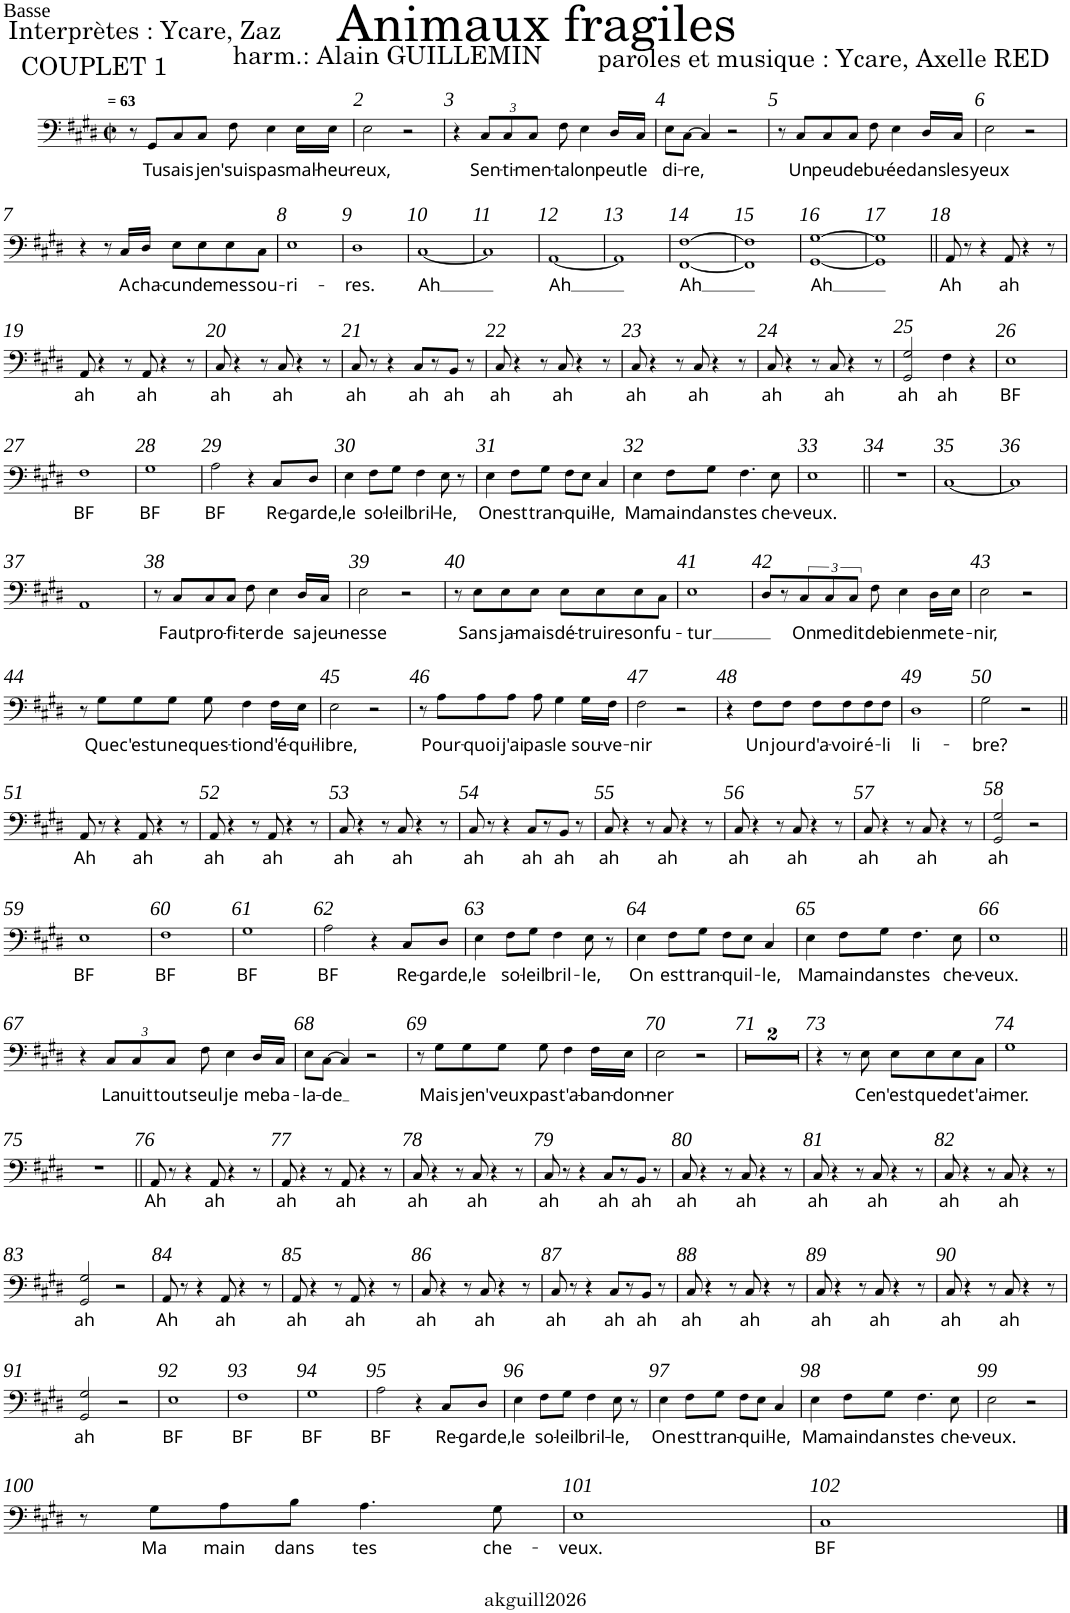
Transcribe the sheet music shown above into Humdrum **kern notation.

**kern	**text
*part1	*part1
*staff1	*staff1
*I"Basse	*
*I'B.	*
*clefF4	*
*k[f#c#g#d#]	*
*c#:	*
*M2/2	*
*met(c|)	*
=1	=1
!LO:TX:a:B:t== 63	!
8r	.
!	!LO:LY:b
8GG#/L	Tu
!	!LO:LY:b
8C#/	sais
!	!LO:LY:b
8C#/J	je
!	!LO:LY:b
8F#\	n'suis
!	!LO:LY:b
4E\	pas
!	!LO:LY:b
16E\LL	mal-
!	!LO:LY:b
16E\JJ	-heu-
=2	=2
!	!LO:LY:b
2E\	-reux,
2r	.
=3	=3
4r	.
*Xbrackettup	*
!	!LO:LY:b
12C#/L	Sen-
!	!LO:LY:b
12C#/	-ti-
!	!LO:LY:b
12C#/J	-men-
!	!LO:LY:b
8F#\	-tal
!	!LO:LY:b
4E\	on
!	!LO:LY:b
16D#/LL	peut
!	!LO:LY:b
16C#/JJ	le
=4	=4
!	!LO:LY:b
8E\L	di-
!	!LO:LY:b
[8C#\J	-re,
4C#/]	.
2r	.
=5	=5
8r	.
!	!LO:LY:b
8C#/L	Un
!	!LO:LY:b
8C#/	peu
!	!LO:LY:b
8C#/J	de
!	!LO:LY:b
8F#\	bu-
!	!LO:LY:b
4E\	-ée
!	!LO:LY:b
16D#/LL	dans
!	!LO:LY:b
16C#/JJ	les
=6	=6
!	!LO:LY:b
2E\	yeux
2r	.
!!LO:LB:g=z
=7	=7
4r	.
8r	.
!	!LO:LY:b
16C#/LL	A
!	!LO:LY:b
16D#/JJ	cha-
!	!LO:LY:b
8E\L	-cun
!	!LO:LY:b
8E\	de
!	!LO:LY:b
8E\	mes
!	!LO:LY:b
8C#\J	sou-
=8	=8
!	!LO:LY:b
1E	-ri-
=9	=9
!	!LO:LY:b
1D#	-res.
=10	=10
!	!LO:LY:b
[1C#	Ah
=11	=11
1C#]	.
=12	=12
!	!LO:LY:b
[1AA	Ah
=13	=13
1AA]	.
=14	=14
!	!LO:LY:b
[1FF# [1F#	Ah
=15	=15
1FF#] 1F#]	.
=16	=16
!	!LO:LY:b
[1GG# [1G#	Ah
=17	=17
1GG#] 1G#]	.
=18||	=18||
!	!LO:LY:b
8AA/	Ah
8r	.
4r	.
!	!LO:LY:b
8AA/	ah
4r	.
8r	.
!!LO:LB:g=z
=19	=19
!	!LO:LY:b
8AA/	ah
4r	.
8r	.
!	!LO:LY:b
8AA/	ah
4r	.
8r	.
=20	=20
!	!LO:LY:b
8C#/	ah
4r	.
8r	.
!	!LO:LY:b
8C#/	ah
4r	.
8r	.
=21	=21
!	!LO:LY:b
8C#/	ah
8r	.
4r	.
!	!LO:LY:b
8C#/L	ah
8r	.
!	!LO:LY:b
8BB/J	ah
8r	.
=22	=22
!	!LO:LY:b
8C#/	ah
4r	.
8r	.
!	!LO:LY:b
8C#/	ah
4r	.
8r	.
=23	=23
!	!LO:LY:b
8C#/	ah
4r	.
8r	.
!	!LO:LY:b
8C#/	ah
4r	.
8r	.
=24	=24
!	!LO:LY:b
8C#/	ah
4r	.
8r	.
!	!LO:LY:b
8C#/	ah
4r	.
8r	.
=25	=25
!	!LO:LY:b
2GG#/ 2G#/	ah
!	!LO:LY:b
4F#\	ah
4r	.
=26	=26
!	!LO:LY:b
1E	BF
!!LO:LB:g=z
=27	=27
!	!LO:LY:b
1F#	BF
=28	=28
!	!LO:LY:b
1G#	BF
=29	=29
!	!LO:LY:b
2A\	BF
4r	.
!	!LO:LY:b
8C#/L	Re-
!	!LO:LY:b
8D#/J	-garde,
=30	=30
!	!LO:LY:b
4E\	le
!	!LO:LY:b
8F#\L	so-
!	!LO:LY:b
8G#\J	-leil
!	!LO:LY:b
4F#\	bril-
!	!LO:LY:b
8E\	-le,
8r	.
=31	=31
!	!LO:LY:b
4E\	On
!	!LO:LY:b
8F#\L	est
!	!LO:LY:b
8G#\J	tran-
!	!LO:LY:b
8F#\L	-quil-
8E\J	.
!	!LO:LY:b
4C#/	-le,
=32	=32
!	!LO:LY:b
4E\	Ma
!	!LO:LY:b
8F#\L	main
!	!LO:LY:b
8G#\J	dans
!	!LO:LY:b
4.F#\	tes
!	!LO:LY:b
8E\	che-
=33	=33
!	!LO:LY:b
1E	-veux.
=34||	=34||
1r	.
=35	=35
[1C#	.
=36	=36
1C#]	.
!!LO:LB:g=z
=37	=37
1AA	.
=38	=38
8r	.
!	!LO:LY:b
8C#/L	Faut
!	!LO:LY:b
8C#/	pro-
!	!LO:LY:b
8C#/J	-fi-
!	!LO:LY:b
8F#\	-ter
!	!LO:LY:b
4E\	de
!	!LO:LY:b
16D#/LL	sa
!	!LO:LY:b
16C#/JJ	jeu-
=39	=39
!	!LO:LY:b
2E\	-nesse
2r	.
=40	=40
8r	.
!	!LO:LY:b
8E\L	Sans
!	!LO:LY:b
8E\	ja-
!	!LO:LY:b
8E\J	-mais
!	!LO:LY:b
8E\L	dé-
!	!LO:LY:b
8E\	-truire
!	!LO:LY:b
8E\	son
!	!LO:LY:b
8C#\J	fu-
=41	=41
!	!LO:LY:b
1E	-tur
=42	=42
8D#/L	.
8r	.
*brackettup	*
!	!LO:LY:b
12C#/	On
!	!LO:LY:b
12C#/	me
!	!LO:LY:b
12C#/J	dit
!	!LO:LY:b
8F#\	de
!	!LO:LY:b
4E\	bien
!	!LO:LY:b
16D#\LL	me
!	!LO:LY:b
16E\JJ	te-
=43	=43
!	!LO:LY:b
2E\	-nir,
2r	.
!!LO:LB:g=z
=44	=44
8r	.
!	!LO:LY:b
8G#\L	Que
!	!LO:LY:b
8G#\	c'est
!	!LO:LY:b
8G#\J	une
!	!LO:LY:b
8G#\	ques-
!	!LO:LY:b
4F#\	-tion
!	!LO:LY:b
16F#\LL	d'é-
!	!LO:LY:b
16E\JJ	-qui-
=45	=45
!	!LO:LY:b
2E\	-libre,
2r	.
=46	=46
8r	.
!	!LO:LY:b
8A\L	Pour-
!	!LO:LY:b
8A\	-quoi
!	!LO:LY:b
8A\J	j'ai
!	!LO:LY:b
8A\	pas
!	!LO:LY:b
4G#\	le
!	!LO:LY:b
16G#\LL	sou-
!	!LO:LY:b
16F#\JJ	-ve-
=47	=47
!	!LO:LY:b
2F#\	-nir
2r	.
=48	=48
4r	.
!	!LO:LY:b
8F#\L	Un
!	!LO:LY:b
8F#\J	jour
!	!LO:LY:b
8F#\L	d'a-
!	!LO:LY:b
8F#\	-voir
!	!LO:LY:b
8F#\	é-
!	!LO:LY:b
8F#\J	-li
=49	=49
!	!LO:LY:b
1D#	li-
=50	=50
!	!LO:LY:b
2G#\	-bre?
2r	.
!!LO:LB:g=z
=51||	=51||
!	!LO:LY:b
8AA/	Ah
8r	.
4r	.
!	!LO:LY:b
8AA/	ah
4r	.
8r	.
=52	=52
!	!LO:LY:b
8AA/	ah
4r	.
8r	.
!	!LO:LY:b
8AA/	ah
4r	.
8r	.
=53	=53
!	!LO:LY:b
8C#/	ah
4r	.
8r	.
!	!LO:LY:b
8C#/	ah
4r	.
8r	.
=54	=54
!	!LO:LY:b
8C#/	ah
8r	.
4r	.
!	!LO:LY:b
8C#/L	ah
8r	.
!	!LO:LY:b
8BB/J	ah
8r	.
=55	=55
!	!LO:LY:b
8C#/	ah
4r	.
8r	.
!	!LO:LY:b
8C#/	ah
4r	.
8r	.
=56	=56
!	!LO:LY:b
8C#/	ah
4r	.
8r	.
!	!LO:LY:b
8C#/	ah
4r	.
8r	.
=57	=57
!	!LO:LY:b
8C#/	ah
4r	.
8r	.
!	!LO:LY:b
8C#/	ah
4r	.
8r	.
=58	=58
!	!LO:LY:b
2GG#/ 2G#/	ah
2r	.
!!LO:LB:g=z
=59	=59
!	!LO:LY:b
1E	BF
=60	=60
!	!LO:LY:b
1F#	BF
=61	=61
!	!LO:LY:b
1G#	BF
=62	=62
!	!LO:LY:b
2A\	BF
4r	.
!	!LO:LY:b
8C#/L	Re-
!	!LO:LY:b
8D#/J	-garde,
=63	=63
!	!LO:LY:b
4E\	le
!	!LO:LY:b
8F#\L	so-
!	!LO:LY:b
8G#\J	-leil
!	!LO:LY:b
4F#\	bril-
!	!LO:LY:b
8E\	-le,
8r	.
=64	=64
!	!LO:LY:b
4E\	On
!	!LO:LY:b
8F#\L	est
!	!LO:LY:b
8G#\J	tran-
!	!LO:LY:b
8F#\L	-quil-
8E\J	.
!	!LO:LY:b
4C#/	-le,
=65	=65
!	!LO:LY:b
4E\	Ma
!	!LO:LY:b
8F#\L	main
!	!LO:LY:b
8G#\J	dans
!	!LO:LY:b
4.F#\	tes
!	!LO:LY:b
8E\	che-
=66	=66
!	!LO:LY:b
1E	-veux.
!!LO:LB:g=z
=67||	=67||
4r	.
*Xbrackettup	*
!	!LO:LY:b
12C#/L	La
!	!LO:LY:b
12C#/	nuit
!	!LO:LY:b
12C#/J	tout
!	!LO:LY:b
8F#\	seul
!	!LO:LY:b
4E\	je
!	!LO:LY:b
16D#/LL	me
!	!LO:LY:b
16C#/JJ	ba-
=68	=68
!	!LO:LY:b
8E\L	-la-
!	!LO:LY:b
[8C#\J	-de
4C#/]	.
2r	.
=69	=69
8r	.
!	!LO:LY:b
8G#\L	Mais
!	!LO:LY:b
8G#\	je
!	!LO:LY:b
8G#\J	n'veux
!	!LO:LY:b
8G#\	pas
!	!LO:LY:b
4F#\	t'a-
!	!LO:LY:b
16F#\LL	-ban-
!	!LO:LY:b
16E\JJ	-don-
=70	=70
!	!LO:LY:b
2E\	-ner
2r	.
=71	=71
1r	.
=72	=72
1r	.
=73	=73
4r	.
8r	.
!	!LO:LY:b
8E\	Ce
!	!LO:LY:b
8E\L	n'est
!	!LO:LY:b
8E\	que
!	!LO:LY:b
8E\	de
!	!LO:LY:b
8C#\J	t'ai-
=74	=74
!	!LO:LY:b
1G#	-mer.
!!LO:LB:g=z
=75	=75
1r	.
=76||	=76||
!	!LO:LY:b
8AA/	Ah
8r	.
4r	.
!	!LO:LY:b
8AA/	ah
4r	.
8r	.
=77	=77
!	!LO:LY:b
8AA/	ah
4r	.
8r	.
!	!LO:LY:b
8AA/	ah
4r	.
8r	.
=78	=78
!	!LO:LY:b
8C#/	ah
4r	.
8r	.
!	!LO:LY:b
8C#/	ah
4r	.
8r	.
=79	=79
!	!LO:LY:b
8C#/	ah
8r	.
4r	.
!	!LO:LY:b
8C#/L	ah
8r	.
!	!LO:LY:b
8BB/J	ah
8r	.
=80	=80
!	!LO:LY:b
8C#/	ah
4r	.
8r	.
!	!LO:LY:b
8C#/	ah
4r	.
8r	.
=81	=81
!	!LO:LY:b
8C#/	ah
4r	.
8r	.
!	!LO:LY:b
8C#/	ah
4r	.
8r	.
=82	=82
!	!LO:LY:b
8C#/	ah
4r	.
8r	.
!	!LO:LY:b
8C#/	ah
4r	.
8r	.
!!LO:LB:g=z
=83	=83
!	!LO:LY:b
2GG#/ 2G#/	ah
2r	.
=84	=84
!	!LO:LY:b
8AA/	Ah
8r	.
4r	.
!	!LO:LY:b
8AA/	ah
4r	.
8r	.
=85	=85
!	!LO:LY:b
8AA/	ah
4r	.
8r	.
!	!LO:LY:b
8AA/	ah
4r	.
8r	.
=86	=86
!	!LO:LY:b
8C#/	ah
4r	.
8r	.
!	!LO:LY:b
8C#/	ah
4r	.
8r	.
=87	=87
!	!LO:LY:b
8C#/	ah
8r	.
4r	.
!	!LO:LY:b
8C#/L	ah
8r	.
!	!LO:LY:b
8BB/J	ah
8r	.
=88	=88
!	!LO:LY:b
8C#/	ah
4r	.
8r	.
!	!LO:LY:b
8C#/	ah
4r	.
8r	.
=89	=89
!	!LO:LY:b
8C#/	ah
4r	.
8r	.
!	!LO:LY:b
8C#/	ah
4r	.
8r	.
=90	=90
!	!LO:LY:b
8C#/	ah
4r	.
8r	.
!	!LO:LY:b
8C#/	ah
4r	.
8r	.
!!LO:LB:g=z
=91	=91
!	!LO:LY:b
2GG#/ 2G#/	ah
2r	.
=92	=92
!	!LO:LY:b
1E	BF
=93	=93
!	!LO:LY:b
1F#	BF
=94	=94
!	!LO:LY:b
1G#	BF
=95	=95
!	!LO:LY:b
2A\	BF
4r	.
!	!LO:LY:b
8C#/L	Re-
!	!LO:LY:b
8D#/J	-garde,
=96	=96
!	!LO:LY:b
4E\	le
!	!LO:LY:b
8F#\L	so-
!	!LO:LY:b
8G#\J	-leil
!	!LO:LY:b
4F#\	bril-
!	!LO:LY:b
8E\	-le,
8r	.
=97	=97
!	!LO:LY:b
4E\	On
!	!LO:LY:b
8F#\L	est
!	!LO:LY:b
8G#\J	tran-
!	!LO:LY:b
8F#\L	-quil-
8E\J	.
!	!LO:LY:b
4C#/	-le,
=98	=98
!	!LO:LY:b
4E\	Ma
!	!LO:LY:b
8F#\L	main
!	!LO:LY:b
8G#\J	dans
!	!LO:LY:b
4.F#\	tes
!	!LO:LY:b
8E\	che-
=99	=99
!	!LO:LY:b
2E\	-veux.
2r	.
!!LO:LB:g=z
=100	=100
8r	.
!	!LO:LY:b
8G#\L	Ma
!	!LO:LY:b
8A\	main
!	!LO:LY:b
8B\J	dans
!	!LO:LY:b
4.A\	tes
!	!LO:LY:b
8G#\	che-
=101	=101
!	!LO:LY:b
1E	-veux.
=	=
*-	*-
